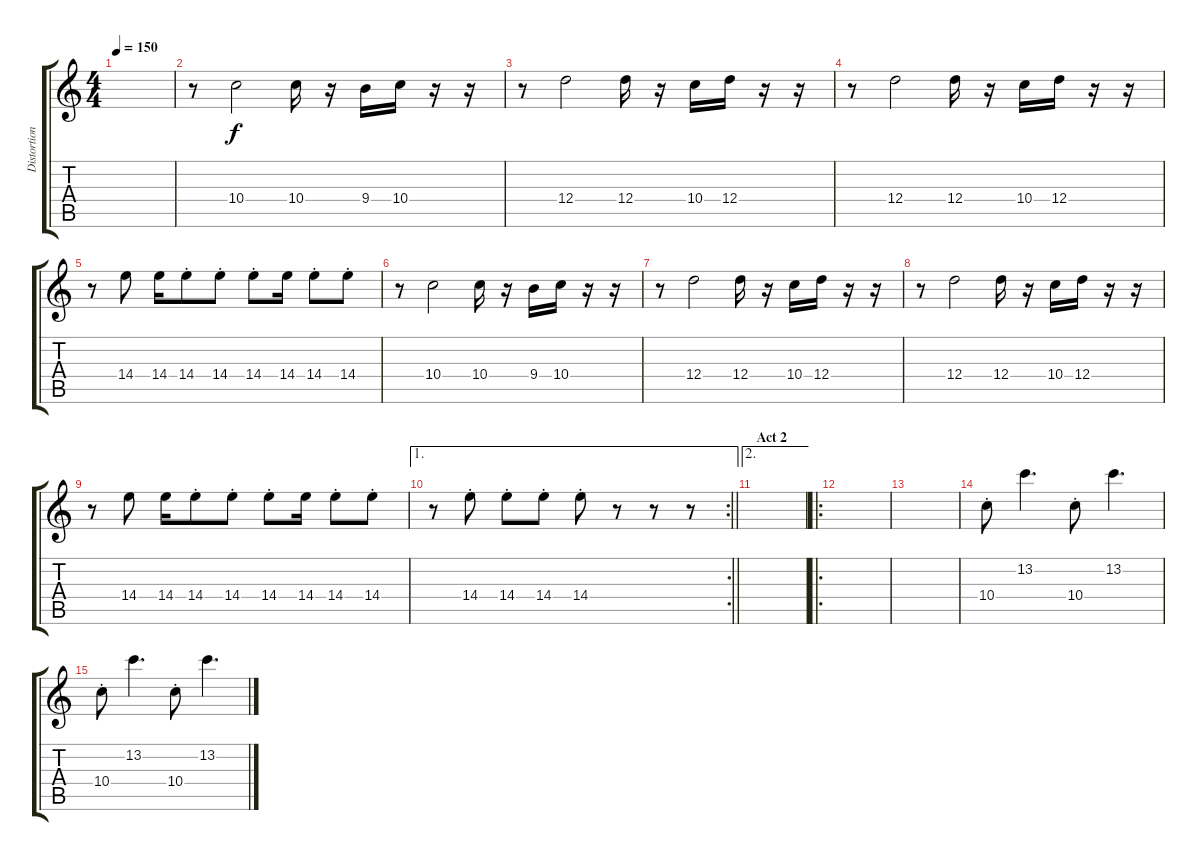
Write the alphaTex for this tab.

\track ("Distortion Guitar (Left)" "Distortion") {instrument distortionguitar}
\staff {score tabs}
\tuning (E4 B3 G3 D3 A2 E2) {hide}
\ts (4 4)
\tempo 150
\clef g2
\ks c
|
r.8 10.4.2 10.4.16 r.16 9.4.16 10.4.16 r.16 r.16 |
r.8 12.4.2 12.4.16 r.16 10.4.16 12.4.16 r.16 r.16 |
r.8 12.4.2 12.4.16 r.16 10.4.16 12.4.16 r.16 r.16 |
r.8 14.4.8 14.4.16 14.4{st}.8 14.4{st}.8 14.4{st}.8 14.4.16 14.4{st}.8 14.4{st}.8 |
r.8 10.4.2 10.4.16 r.16 9.4.16 10.4.16 r.16 r.16 |
r.8 12.4.2 12.4.16 r.16 10.4.16 12.4.16 r.16 r.16 |
r.8 12.4.2 12.4.16 r.16 10.4.16 12.4.16 r.16 r.16 |
r.8 14.4.8 14.4.16 14.4{st}.8 14.4{st}.8 14.4{st}.8 14.4.16 14.4{st}.8 14.4{st}.8 |
\ae 1
\rc 2
\barLineRight lightlight
r.8 14.4{st}.8 14.4{st}.8 14.4{st}.8 14.4{st}.8 r.8 r.8 r.8 |
\ae 2
\section ("" "Act 2")
|
\ro
|
|
10.4{st}.8 13.2.4{d} 10.4{st}.8 13.2.4{d} |
10.4{st}.8 13.2.4{d} 10.4{st}.8 13.2.4{d}
